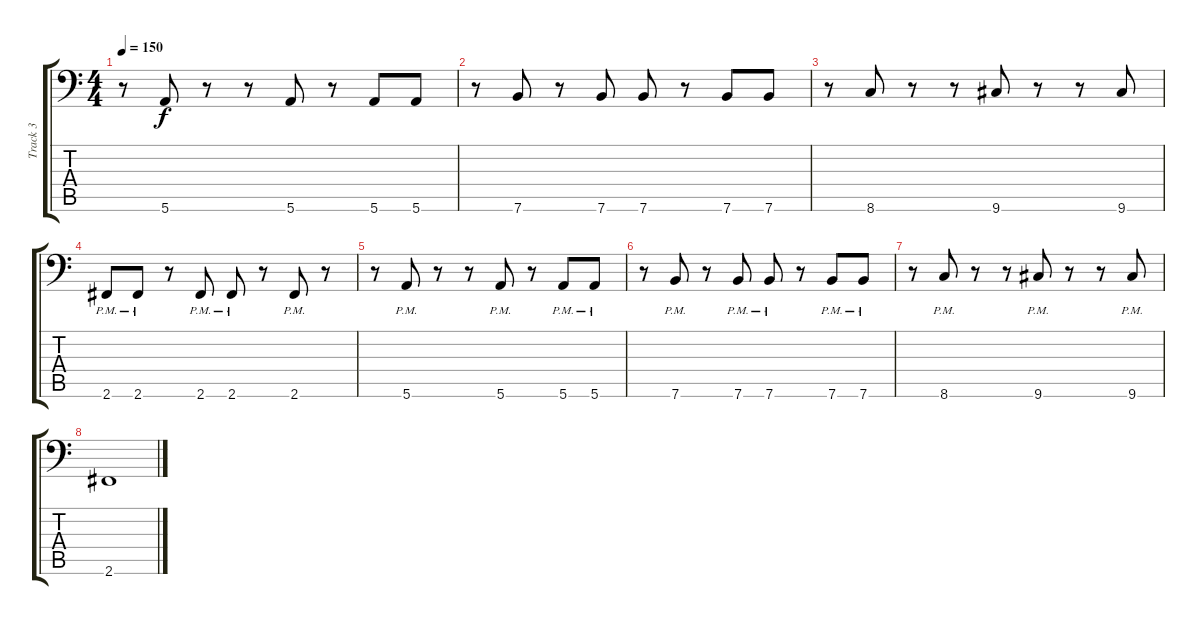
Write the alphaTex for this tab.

\track ("Track 3" "Track 3") {instrument electricbassfinger}
\staff {score tabs}
\tuning (E3 B2 G2 D2 A1 E1) {hide}
\ts (4 4)
\tempo 150
\clef f4
\ks c
r.8{dy f} 5.6.8 r.8 r.8 5.6.8 r.8 5.6.8 5.6.8 |
r.8 7.6.8 r.8 7.6.8 7.6.8 r.8 7.6.8 7.6.8 |
r.8 8.6.8 r.8 r.8 9.6.8 r.8 r.8 9.6.8 |
2.6{pm}.8 2.6{pm}.8 r.8 2.6{pm}.8 2.6{pm}.8 r.8 2.6{pm}.8 r.8 |
r.8 5.6{pm}.8 r.8 r.8 5.6{pm}.8 r.8 5.6{pm}.8 5.6{pm}.8 |
r.8 7.6{pm}.8 r.8 7.6{pm}.8 7.6{pm}.8 r.8 7.6{pm}.8 7.6{pm}.8 |
r.8 8.6{pm}.8 r.8 r.8 9.6{pm}.8 r.8 r.8 9.6{pm}.8 |
2.6.1
